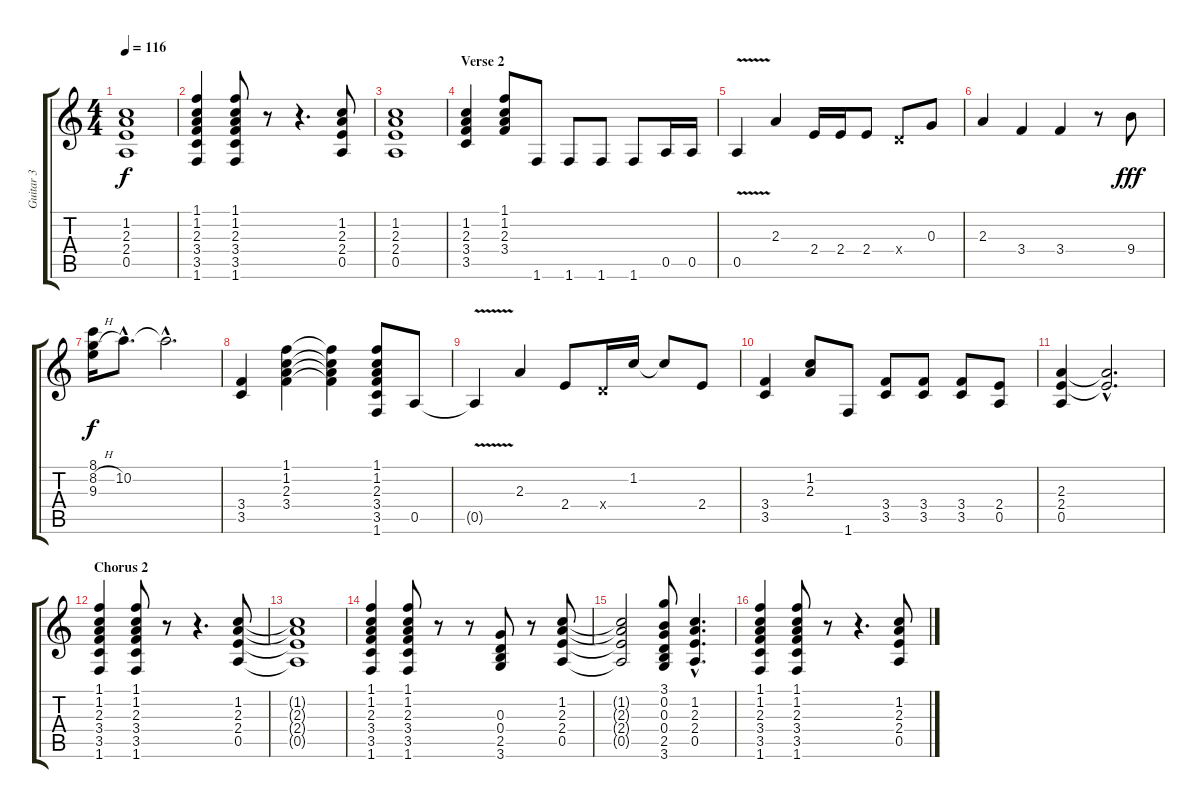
\track ("Guitar 3" "Guitar 3") {instrument overdrivenguitar}
\staff {score tabs}
\tuning (E4 B3 G3 D3 A2 E2) {hide}
\ts (4 4)
\tempo 116
\clef g2
\ks c
(1.2{t} 2.3{t} 2.4{t} 0.5{t}).1{dy f} |
(1.1 1.2 2.3 3.4 3.5 1.6).4 (1.1 1.2 2.3 3.4 3.5 1.6).8 r.8 r.4{d} (1.2 2.3 2.4 0.5).8 |
(1.2 2.3 2.4 0.5).1 |
\section ("" "Verse 2")
(1.2 2.3 3.4 3.5).4 (1.1 1.2 2.3 3.4).8 1.6.8 1.6.8 1.6.8 1.6.8 0.5.16 0.5.16 |
0.5{v}.4 2.3.4 2.4.16 2.4.16 2.4.8 0.4{x}.8 0.3.8 |
2.3.4 3.4.4 3.4.4 r.8 9.4.8{dy fff} |
(8.1 8.2{h} 9.3).16{dy f} 10.2{hac}.8{d} 10.2{hac t}.2{d} |
(3.4 3.5).4 (1.1 1.2 2.3 3.4).4 (1.1{t} 1.2{t} 2.3{t} 3.4{t}).4 (1.1 1.2 2.3 3.4 3.5 1.6).8 0.5.8 |
0.5{v t}.4 2.3.4 2.4.8 0.4{x}.16 1.2.16 1.2{t}.8 2.4.8 |
(3.4 3.5).4 (1.2 2.3).8 1.6.8 (3.4 3.5).8 (3.4 3.5).8 (3.4 3.5).8 (2.4 0.5).8 |
(2.3 2.4 0.5).4 (2.3{hac t} 2.4{hac t}).2{d} |
\section ("" "Chorus 2")
(1.1 1.2 2.3 3.4 3.5 1.6).4 (1.1 1.2 2.3 3.4 3.5 1.6).8 r.8 r.4{d} (1.2 2.3 2.4 0.5).8 |
(1.2{t} 2.3{t} 2.4{t} 0.5{t}).1 |
(1.1 1.2 2.3 3.4 3.5 1.6).4 (1.1 1.2 2.3 3.4 3.5 1.6).8 r.8 r.8 (0.3 0.4 2.5 3.6).8 r.8 (1.2 2.3 2.4 0.5).8 |
(1.2{t} 2.3{t} 2.4{t} 0.5{t}).2 (3.1 0.2 0.3 0.4 2.5 3.6).8 (1.2{hac} 2.3{hac} 2.4{hac} 0.5{hac}).4{d} |
(1.1 1.2 2.3 3.4 3.5 1.6).4 (1.1 1.2 2.3 3.4 3.5 1.6).8 r.8 r.4{d} (1.2 2.3 2.4 0.5).8
